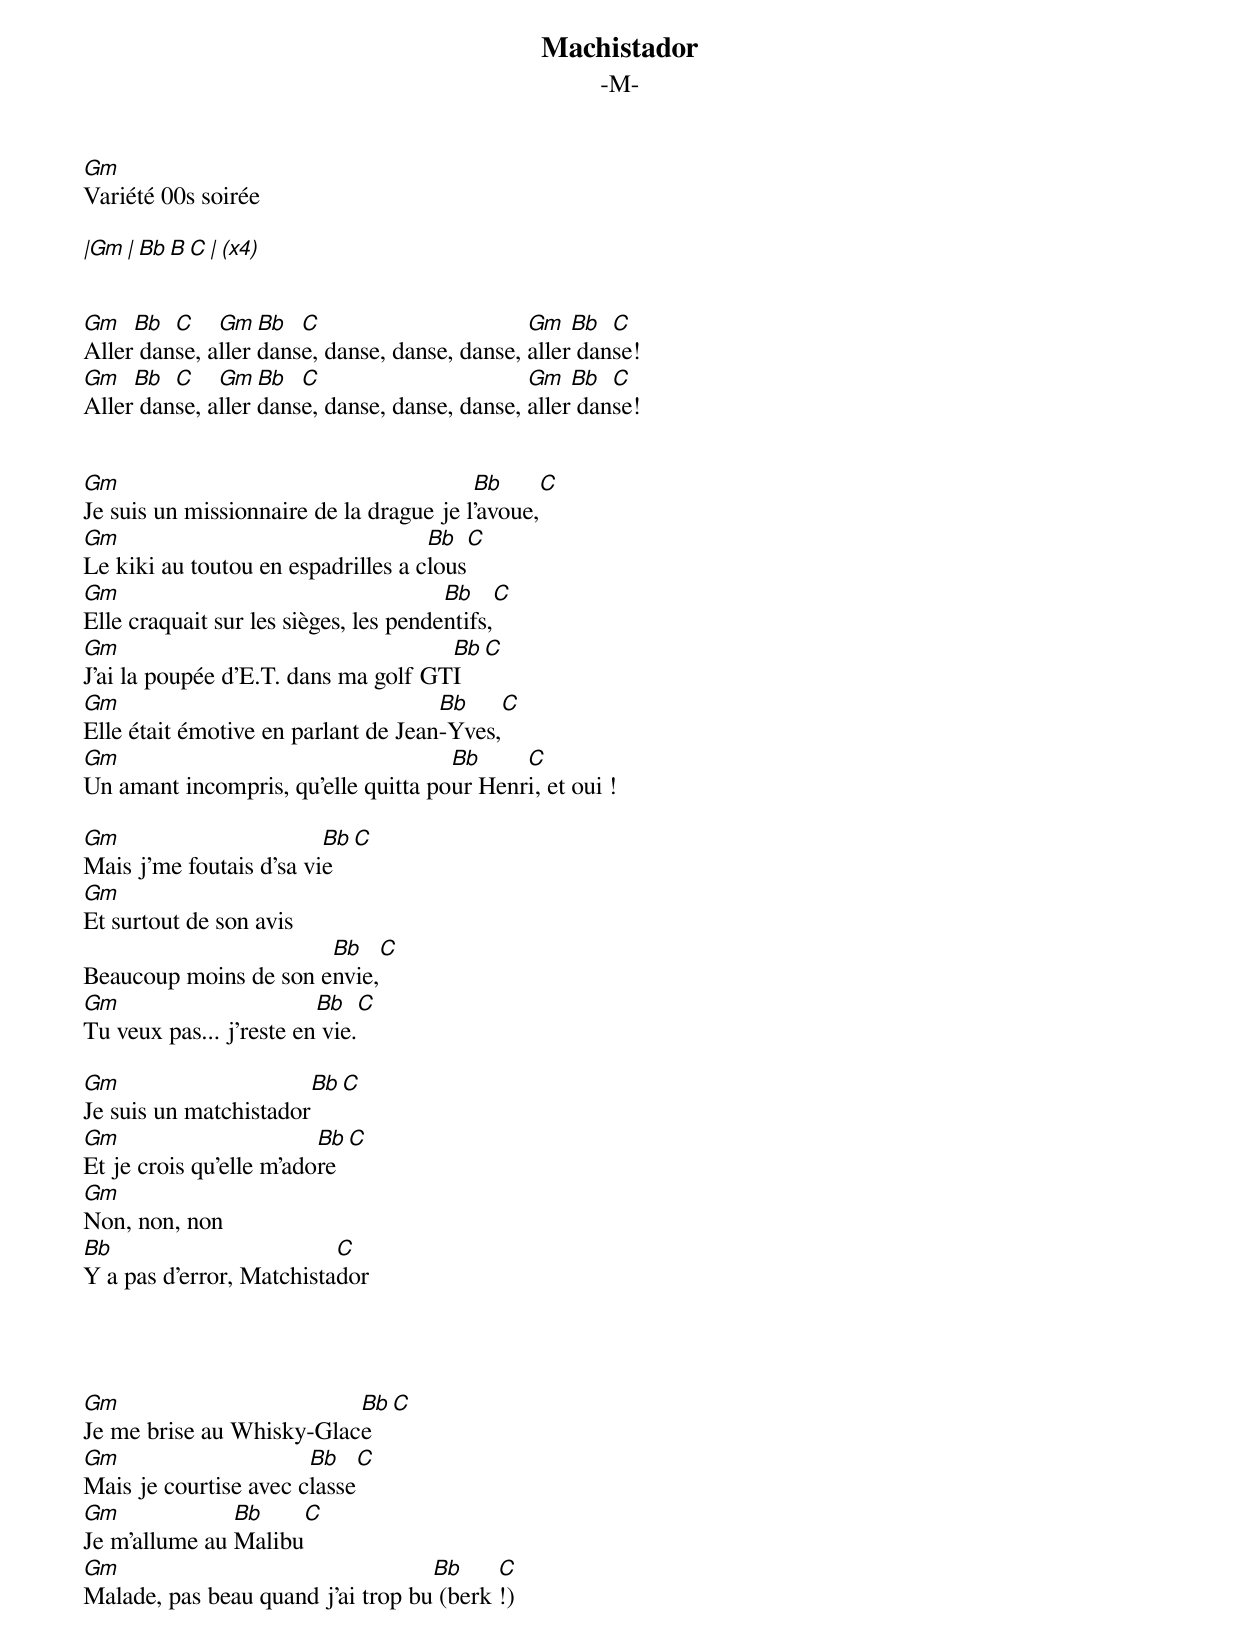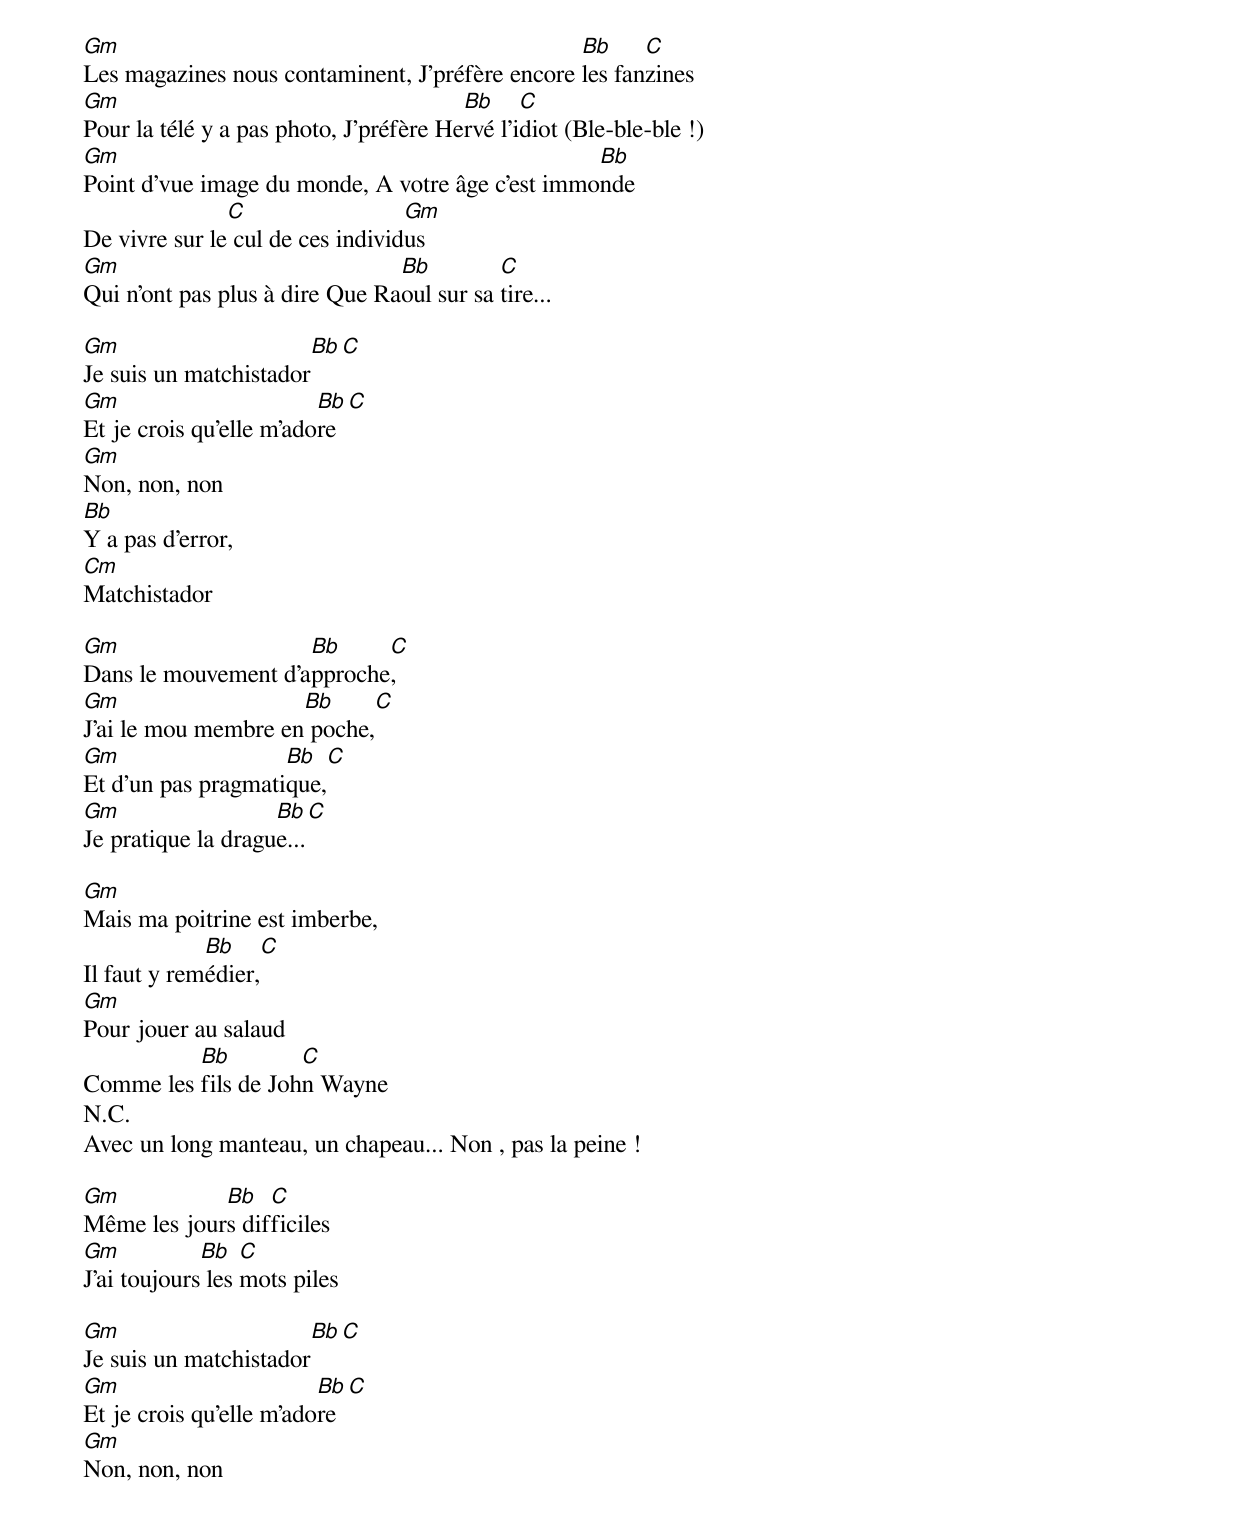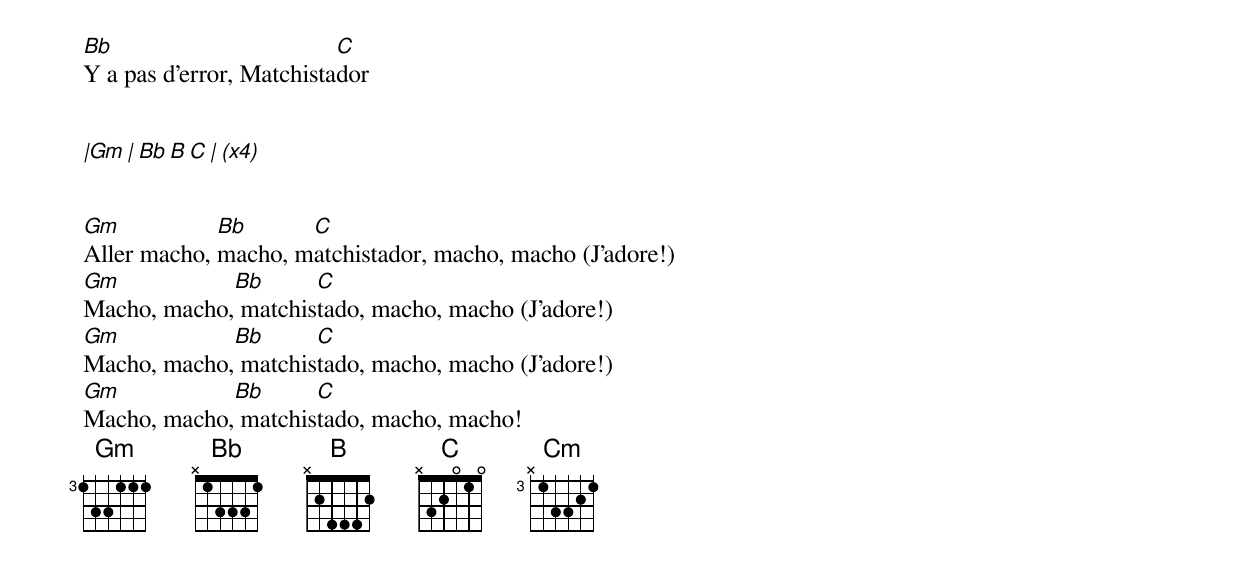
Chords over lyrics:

Machistador
-M-
Gm
Variété 00s soirée

|Gm        | Bb  B  C      | (x4)


Gm   Bb  C    Gm   Bb  C                       Gm   Bb  C
Aller danse, aller danse, danse, danse, danse, aller danse!
Gm   Bb  C    Gm   Bb  C                       Gm   Bb  C
Aller danse, aller danse, danse, danse, danse, aller danse!


Gm                                       Bb     C
Je suis un missionnaire de la drague je l'avoue,
Gm                                  Bb     C
Le kiki au toutou en espadrilles a clous
Gm                                     Bb     C
Elle craquait sur les sièges, les pendentifs,
Gm                                   Bb     C
J'ai la poupée d'E.T. dans ma golf GTI
Gm                                   Bb     C
Elle était émotive en parlant de Jean-Yves,
Gm                                   Bb     C
Un amant incompris, qu'elle quitta pour Henri, et oui !

Gm                       Bb     C
Mais j'me foutais d'sa vie
Gm
Et surtout de son avis
                       Bb     C
Beaucoup moins de son envie,
Gm                       Bb     C
Tu veux pas... j'reste en vie.

Gm                       Bb     C
Je suis un matchistador
Gm                       Bb     C
Et je crois qu'elle m'adore
Gm
Non, non, non
Bb                        C
Y a pas d'error, Matchistador




Gm                        Bb     C
Je me brise au Whisky-Glace
Gm                     Bb     C
Mais je courtise avec classe
Gm             Bb     C
Je m'allume au Malibu
Gm                                 Bb     C
Malade, pas beau quand j'ai trop bu (berk !)

Gm                                               Bb     C
Les magazines nous contaminent, J'préfère encore les fanzines
Gm                                      Bb     C
Pour la télé y a pas photo, J'préfère Hervé l'idiot (Ble-ble-ble !)
Gm                                                Bb
Point d'vue image du monde, A votre âge c'est immonde
               C                  Gm
De vivre sur le cul de ces individus
Gm                              Bb         C
Qui n'ont pas plus à dire Que Raoul sur sa tire...

Gm                       Bb     C
Je suis un matchistador
Gm                       Bb     C
Et je crois qu'elle m'adore
Gm
Non, non, non
Bb
Y a pas d'error,
Cm
Matchistador

Gm                   Bb     C
Dans le mouvement d'approche,
Gm                   Bb     C
J'ai le mou membre en poche,
Gm                  Bb     C
Et d'un pas pragmatique,
Gm                  Bb     C
Je pratique la drague...

Gm
Mais ma poitrine est imberbe,
             Bb    C
Il faut y remédier,
Gm
Pour jouer au salaud
          Bb         C
Comme les fils de John Wayne
N.C.
Avec un long manteau, un chapeau... Non , pas la peine !

Gm           Bb   C
Même les jours difficiles
Gm           Bb   C
J'ai toujours les mots piles

Gm                       Bb     C
Je suis un matchistador
Gm                       Bb     C
Et je crois qu'elle m'adore
Gm
Non, non, non
Bb                        C
Y a pas d'error, Matchistador


|Gm        | Bb  B  C      | (x4)


Gm           Bb      C
Aller macho, macho, matchistador, macho, macho (J'adore!)
Gm           Bb      C
Macho, macho, matchistado, macho, macho (J'adore!)
Gm           Bb      C
Macho, macho, matchistado, macho, macho (J'adore!)
Gm           Bb      C
Macho, macho, matchistado, macho, macho!
